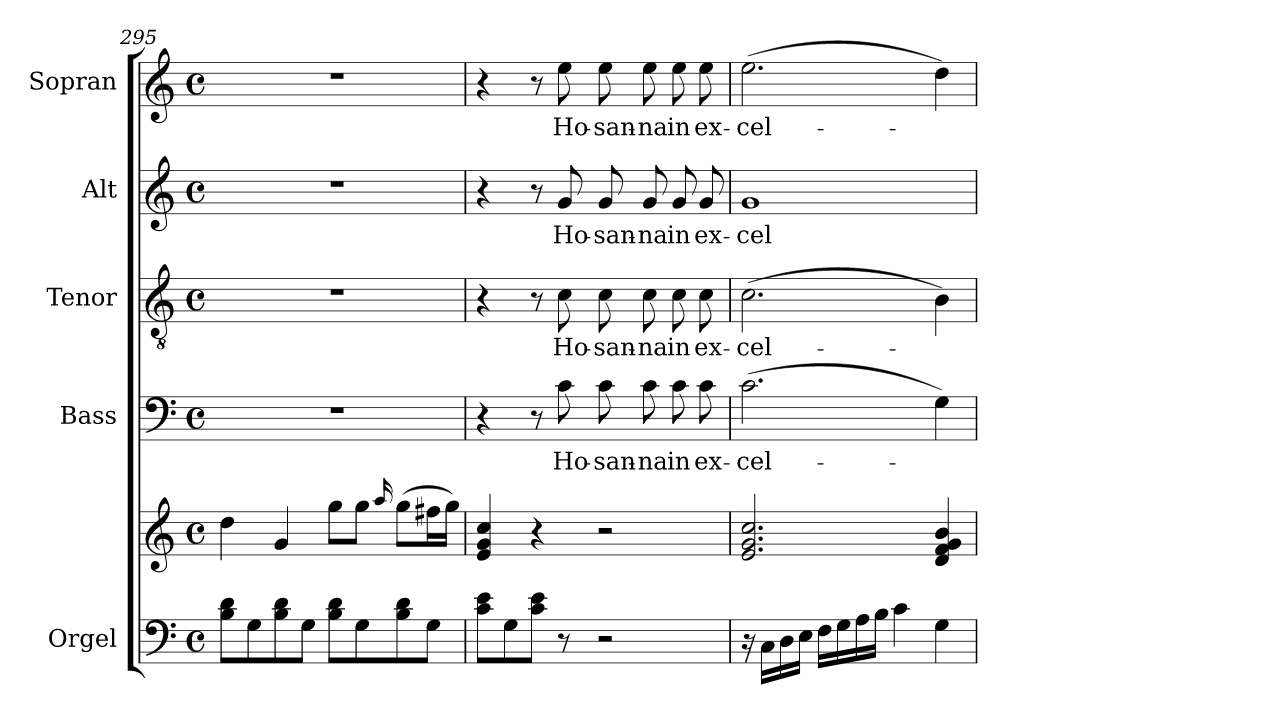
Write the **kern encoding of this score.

**kern	**kern	**kern	**text	**kern	**text	**kern	**text	**kern	**text
*part5	*part5	*part4	*part4	*part3	*part3	*part2	*part2	*part1	*part1
*staff6	*staff5	*staff4	*staff4	*staff3	*staff3	*staff2	*staff2	*staff1	*staff1
*I"Orgel	*	*I"Bass	*	*I"Tenor	*	*I"Alt	*	*I"Sopran	*
*I'Org.	*	*I'B.	*	*I'T.	*	*I'A.	*	*I'S.	*
*clefF4	*clefG2	*clefF4	*	*clefGv2	*	*clefG2	*	*clefG2	*
*k[]	*k[]	*k[]	*	*k[]	*	*k[]	*	*k[]	*
*C:	*C:	*C:	*	*C:	*	*C:	*	*C:	*
*M4/4	*M4/4	*M4/4	*	*M4/4	*	*M4/4	*	*M4/4	*
*met(c)	*met(c)	*met(c)	*	*met(c)	*	*met(c)	*	*met(c)	*
=295	=295	=295	=295	=295	=295	=295	=295	=295	=295
8B\ 8d\L	4dd\	1r	.	1r	.	1r	.	1r	.
8G\	.	.	.	.	.	.	.	.	.
8B\ 8d\	4g/	.	.	.	.	.	.	.	.
8G\J	.	.	.	.	.	.	.	.	.
8B\ 8d\L	8gg\L	.	.	.	.	.	.	.	.
8G\	8gg\J	.	.	.	.	.	.	.	.
.	16qqaa/	.	.	.	.	.	.	.	.
8B\ 8d\	(>8gg\L	.	.	.	.	.	.	.	.
8G\J	16ff#X\L	.	.	.	.	.	.	.	.
.	16gg\JJ)	.	.	.	.	.	.	.	.
=296	=296	=296	=296	=296	=296	=296	=296	=296	=296
8c\ 8e\L	4e/ 4g/ 4cc/	4r	.	4r	.	4r	.	4r	.
8G\	.	.	.	.	.	.	.	.	.
8c\ 8e\J	4r	8r	.	8r	.	8r	.	8r	.
!	!	!	!LO:LY:b	!	!LO:LY:b	!	!LO:LY:b	!	!LO:LY:b
8r	.	8c\	Ho-	8c\	Ho-	8g/	Ho-	8ee\	Ho-
!	!	!	!LO:LY:b	!	!LO:LY:b	!	!LO:LY:b	!	!LO:LY:b
2r	2r	8c\	-san-	8c\	-san-	8g/	-san-	8ee\	-san-
!	!	!	!LO:LY:b	!	!LO:LY:b	!	!LO:LY:b	!	!LO:LY:b
.	.	8c\	-na	8c\	-na	8g/	-na	8ee\	-na
!	!	!	!LO:LY:b	!	!LO:LY:b	!	!LO:LY:b	!	!LO:LY:b
.	.	8c\	in	8c\	in	8g/	in	8ee\	in
!	!	!	!LO:LY:b	!	!LO:LY:b	!	!LO:LY:b	!	!LO:LY:b
.	.	8c\	ex-	8c\	ex-	8g/	ex-	8ee\	ex-
=297	=297	=297	=297	=297	=297	=297	=297	=297	=297
!	!	!	!LO:LY:b	!	!LO:LY:b	!	!LO:LY:b	!	!LO:LY:b
16r	2.e/ 2.g/ 2.cc/	(>2.c\	-cel-	(>2.c\	-cel-	1g	-cel-	(>2.ee\	-cel-
16C\LL	.	.	.	.	.	.	.	.	.
16D\	.	.	.	.	.	.	.	.	.
16E\JJ	.	.	.	.	.	.	.	.	.
16F\LL	.	.	.	.	.	.	.	.	.
16G\	.	.	.	.	.	.	.	.	.
16A\	.	.	.	.	.	.	.	.	.
16B\JJ	.	.	.	.	.	.	.	.	.
4c\	.	.	.	.	.	.	.	.	.
4G\	4d/ 4f/ 4g/ 4b/	4G\)	.	4B\)	.	.	.	4dd\)	.
=	=	=	=	=	=	=	=	=	=
*-	*-	*-	*-	*-	*-	*-	*-	*-	*-
